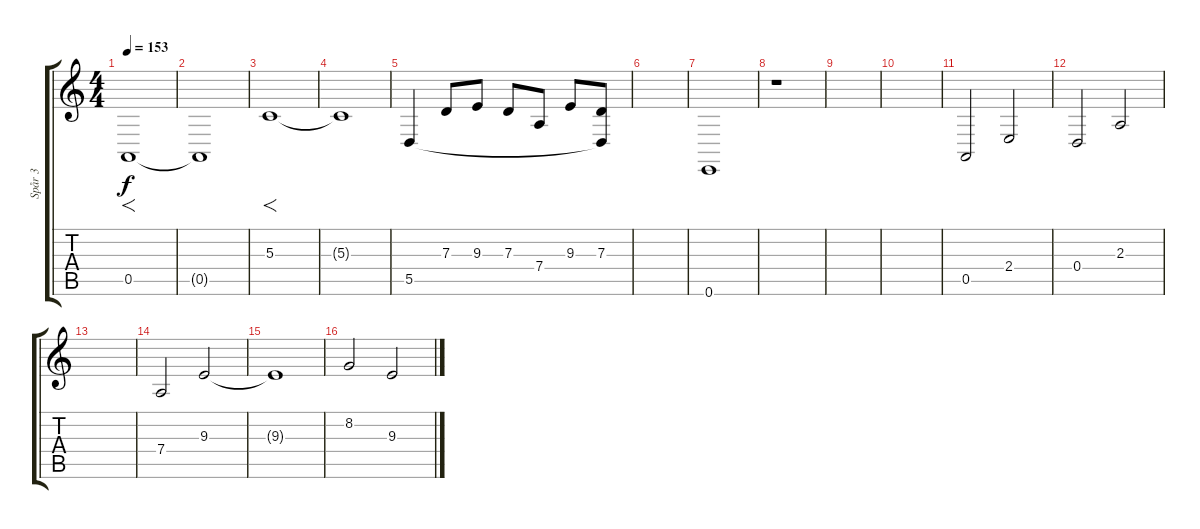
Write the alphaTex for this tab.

\track ("Spår 3" "Spår 3") {instrument stringensemble2}
\staff {score tabs}
\tuning (E4 B3 G3 D3 A2 E2) {hide}
\ts (4 4)
\tempo 153
\clef g2
\ks c
0.5.1{f dy f} |
0.5{t}.1 |
5.3.1{f} |
5.3{t}.1 |
5.5.4 7.3.8 9.3.8 7.3.8 7.4.8 9.3.8 (7.3 5.5{t}).8 |
|
0.6.1 |
r.1 |
|
|
0.5.2 2.4.2 |
0.4.2 2.3.2 |
|
7.4.2 9.3.2 |
9.3{t}.1 |
8.2.2 9.3.2
